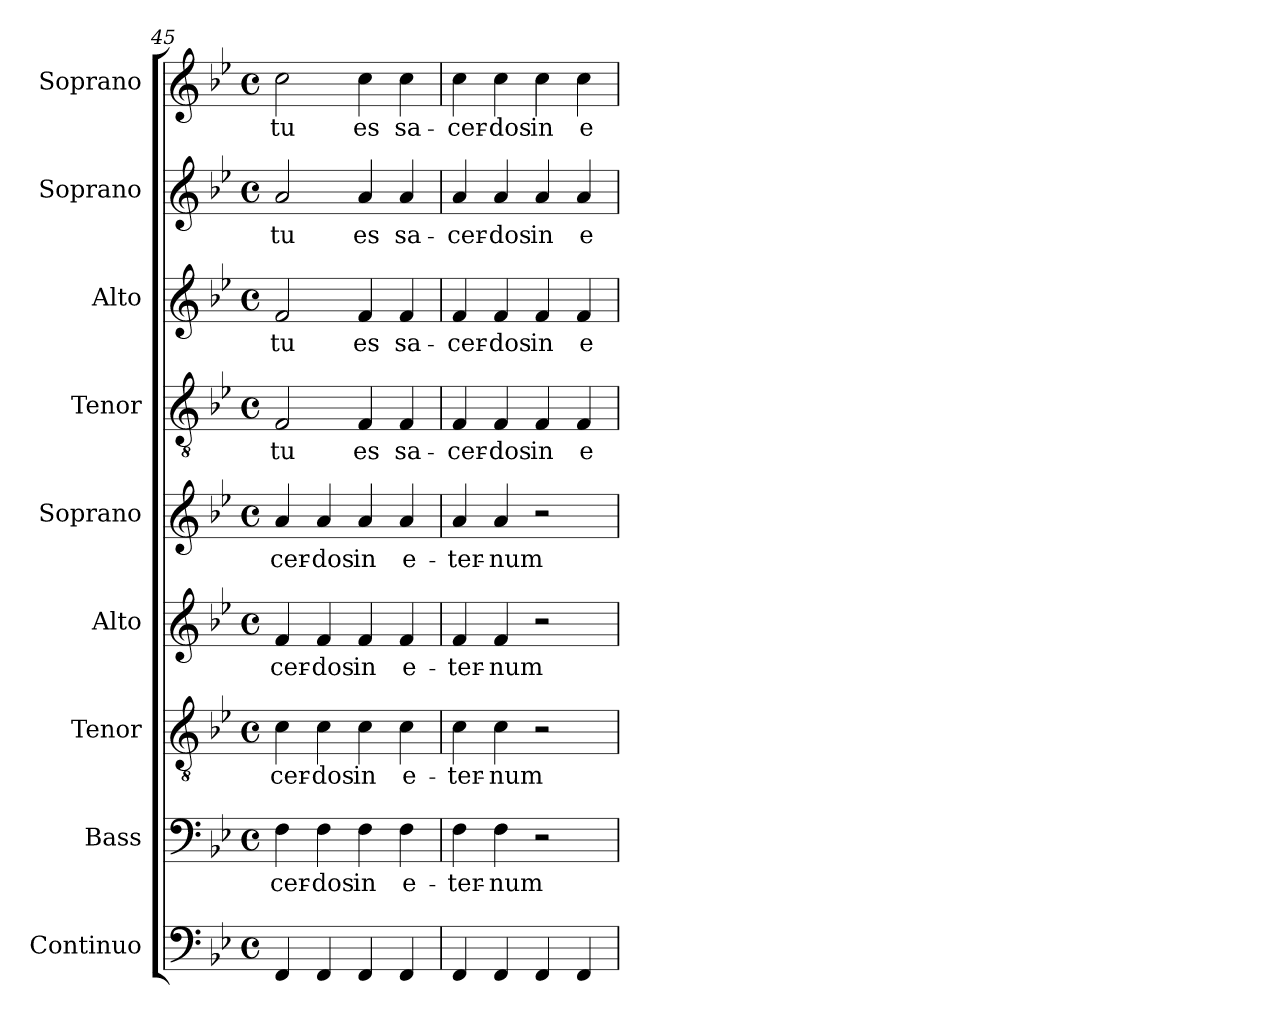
**kern	**kern	**text	**kern	**text	**kern	**text	**kern	**text	**kern	**text	**kern	**text	**kern	**text	**kern	**text
*part9	*part8	*part8	*part7	*part7	*part6	*part6	*part5	*part5	*part4	*part4	*part3	*part3	*part2	*part2	*part1	*part1
*staff9	*staff8	*staff8	*staff7	*staff7	*staff6	*staff6	*staff5	*staff5	*staff4	*staff4	*staff3	*staff3	*staff2	*staff2	*staff1	*staff1
*I"Continuo	*I"Bass	*	*I"Tenor	*	*I"Alto	*	*I"Soprano	*	*I"Tenor	*	*I"Alto	*	*I"Soprano	*	*I"Soprano	*
*I'Cont.	*I'B.	*	*I'T.	*	*I'A.	*	*I'S.	*	*I'T.	*	*I'A.	*	*I'S.	*	*I'S.	*
*clefF4	*clefF4	*	*clefGv2	*	*clefG2	*	*clefG2	*	*clefGv2	*	*clefG2	*	*clefG2	*	*clefG2	*
*	*	*	*ITrd7c12	*	*	*	*	*	*ITrd7c12	*	*	*	*	*	*	*
*k[b-e-]	*k[b-e-]	*	*k[b-e-]	*	*k[b-e-]	*	*k[b-e-]	*	*k[b-e-]	*	*k[b-e-]	*	*k[b-e-]	*	*k[b-e-]	*
*B-:	*B-:	*	*B-:	*	*B-:	*	*B-:	*	*B-:	*	*B-:	*	*B-:	*	*B-:	*
*M4/4	*M4/4	*	*M4/4	*	*M4/4	*	*M4/4	*	*M4/4	*	*M4/4	*	*M4/4	*	*M4/4	*
*met(c)	*met(c)	*	*met(c)	*	*met(c)	*	*met(c)	*	*met(c)	*	*met(c)	*	*met(c)	*	*met(c)	*
=45	=45	=45	=45	=45	=45	=45	=45	=45	=45	=45	=45	=45	=45	=45	=45	=45
!	!	!LO:LY:b:color=#000000	!	!	!	!	!	!	!	!	!	!	!	!	!	!
!	!	!	!	!LO:LY:b:color=#000000	!	!	!	!	!	!	!	!	!	!	!	!
!	!	!	!	!	!	!LO:LY:b:color=#000000	!	!	!	!	!	!	!	!	!	!
!	!	!	!	!	!	!	!	!LO:LY:b:color=#000000	!	!	!	!	!	!	!	!
!	!	!	!	!	!	!	!	!	!	!LO:LY:b:color=#000000	!	!	!	!	!	!
!	!	!	!	!	!	!	!	!	!	!	!	!LO:LY:b:color=#000000	!	!	!	!
!	!	!	!	!	!	!	!	!	!	!	!	!	!	!LO:LY:b:color=#000000	!	!
!	!	!	!	!	!	!	!	!	!	!	!	!	!	!	!	!LO:LY:b:color=#000000
4FFi/	4Fi\	-cer-	4Ci\	-cer-	4fi/	-cer-	4ai/	-cer-	2FFi/	tu	2fi/	tu	2ai/	tu	2cci\	tu
!	!	!LO:LY:b:color=#000000	!	!	!	!	!	!	!	!	!	!	!	!	!	!
!	!	!	!	!LO:LY:b:color=#000000	!	!	!	!	!	!	!	!	!	!	!	!
!	!	!	!	!	!	!LO:LY:b:color=#000000	!	!	!	!	!	!	!	!	!	!
!	!	!	!	!	!	!	!	!LO:LY:b:color=#000000	!	!	!	!	!	!	!	!
4FFi/	4Fi\	-dos	4Ci\	-dos	4fi/	-dos	4ai/	-dos	.	.	.	.	.	.	.	.
!	!	!LO:LY:b:color=#000000	!	!	!	!	!	!	!	!	!	!	!	!	!	!
!	!	!	!	!LO:LY:b:color=#000000	!	!	!	!	!	!	!	!	!	!	!	!
!	!	!	!	!	!	!LO:LY:b:color=#000000	!	!	!	!	!	!	!	!	!	!
!	!	!	!	!	!	!	!	!LO:LY:b:color=#000000	!	!	!	!	!	!	!	!
!	!	!	!	!	!	!	!	!	!	!LO:LY:b:color=#000000	!	!	!	!	!	!
!	!	!	!	!	!	!	!	!	!	!	!	!LO:LY:b:color=#000000	!	!	!	!
!	!	!	!	!	!	!	!	!	!	!	!	!	!	!LO:LY:b:color=#000000	!	!
!	!	!	!	!	!	!	!	!	!	!	!	!	!	!	!	!LO:LY:b:color=#000000
4FFi/	4Fi\	in	4Ci\	in	4fi/	in	4ai/	in	4FFi/	es	4fi/	es	4ai/	es	4cci\	es
!	!	!LO:LY:b:color=#000000	!	!	!	!	!	!	!	!	!	!	!	!	!	!
!	!	!	!	!LO:LY:b:color=#000000	!	!	!	!	!	!	!	!	!	!	!	!
!	!	!	!	!	!	!LO:LY:b:color=#000000	!	!	!	!	!	!	!	!	!	!
!	!	!	!	!	!	!	!	!LO:LY:b:color=#000000	!	!	!	!	!	!	!	!
!	!	!	!	!	!	!	!	!	!	!LO:LY:b:color=#000000	!	!	!	!	!	!
!	!	!	!	!	!	!	!	!	!	!	!	!LO:LY:b:color=#000000	!	!	!	!
!	!	!	!	!	!	!	!	!	!	!	!	!	!	!LO:LY:b:color=#000000	!	!
!	!	!	!	!	!	!	!	!	!	!	!	!	!	!	!	!LO:LY:b:color=#000000
4FFi/	4Fi\	e-	4Ci\	e-	4fi/	e-	4ai/	e-	4FFi/	sa-	4fi/	sa-	4ai/	sa-	4cci\	sa-
=46	=46	=46	=46	=46	=46	=46	=46	=46	=46	=46	=46	=46	=46	=46	=46	=46
!	!	!LO:LY:b:color=#000000	!	!	!	!	!	!	!	!	!	!	!	!	!	!
!	!	!	!	!LO:LY:b:color=#000000	!	!	!	!	!	!	!	!	!	!	!	!
!	!	!	!	!	!	!LO:LY:b:color=#000000	!	!	!	!	!	!	!	!	!	!
!	!	!	!	!	!	!	!	!LO:LY:b:color=#000000	!	!	!	!	!	!	!	!
!	!	!	!	!	!	!	!	!	!	!LO:LY:b:color=#000000	!	!	!	!	!	!
!	!	!	!	!	!	!	!	!	!	!	!	!LO:LY:b:color=#000000	!	!	!	!
!	!	!	!	!	!	!	!	!	!	!	!	!	!	!LO:LY:b:color=#000000	!	!
!	!	!	!	!	!	!	!	!	!	!	!	!	!	!	!	!LO:LY:b:color=#000000
4FFi/	4Fi\	-ter-	4Ci\	-ter-	4fi/	-ter-	4ai/	-ter-	4FFi/	-cer-	4fi/	-cer-	4ai/	-cer-	4cci\	-cer-
!	!	!LO:LY:b:color=#000000	!	!	!	!	!	!	!	!	!	!	!	!	!	!
!	!	!	!	!LO:LY:b:color=#000000	!	!	!	!	!	!	!	!	!	!	!	!
!	!	!	!	!	!	!LO:LY:b:color=#000000	!	!	!	!	!	!	!	!	!	!
!	!	!	!	!	!	!	!	!LO:LY:b:color=#000000	!	!	!	!	!	!	!	!
!	!	!	!	!	!	!	!	!	!	!LO:LY:b:color=#000000	!	!	!	!	!	!
!	!	!	!	!	!	!	!	!	!	!	!	!LO:LY:b:color=#000000	!	!	!	!
!	!	!	!	!	!	!	!	!	!	!	!	!	!	!LO:LY:b:color=#000000	!	!
!	!	!	!	!	!	!	!	!	!	!	!	!	!	!	!	!LO:LY:b:color=#000000
4FFi/	4Fi\	-num	4Ci\	-num	4fi/	-num	4ai/	-num	4FFi/	-dos	4fi/	-dos	4ai/	-dos	4cci\	-dos
!	!	!	!	!	!	!	!	!	!	!LO:LY:b:color=#000000	!	!	!	!	!	!
!	!	!	!	!	!	!	!	!	!	!	!	!LO:LY:b:color=#000000	!	!	!	!
!	!	!	!	!	!	!	!	!	!	!	!	!	!	!LO:LY:b:color=#000000	!	!
!	!	!	!	!	!	!	!	!	!	!	!	!	!	!	!	!LO:LY:b:color=#000000
4FFi/	2r	.	2r	.	2r	.	2r	.	4FFi/	in	4fi/	in	4ai/	in	4cci\	in
!	!	!	!	!	!	!	!	!	!	!LO:LY:b:color=#000000	!	!	!	!	!	!
!	!	!	!	!	!	!	!	!	!	!	!	!LO:LY:b:color=#000000	!	!	!	!
!	!	!	!	!	!	!	!	!	!	!	!	!	!	!LO:LY:b:color=#000000	!	!
!	!	!	!	!	!	!	!	!	!	!	!	!	!	!	!	!LO:LY:b:color=#000000
4FFi/	.	.	.	.	.	.	.	.	4FFi/	e-	4fi/	e-	4ai/	e-	4cci\	e-
=	=	=	=	=	=	=	=	=	=	=	=	=	=	=	=	=
*-	*-	*-	*-	*-	*-	*-	*-	*-	*-	*-	*-	*-	*-	*-	*-	*-
